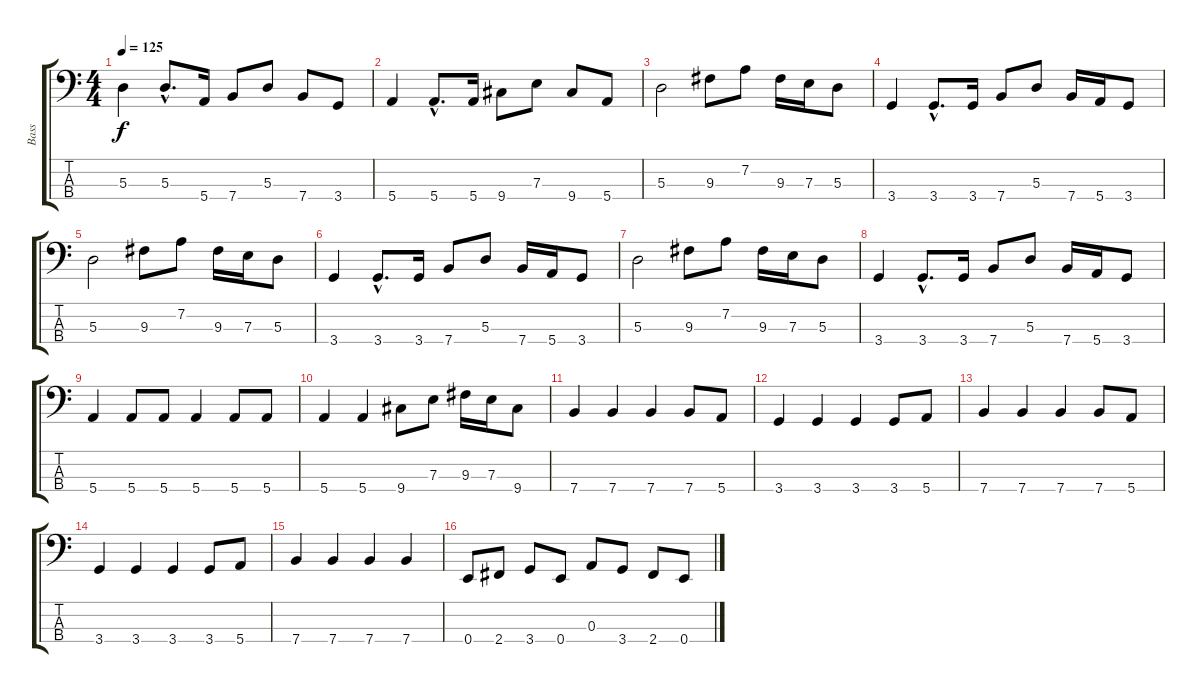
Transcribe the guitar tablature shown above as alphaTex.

\track ("Bass" "Bass") {instrument electricbassfinger}
\staff {score tabs}
\tuning (G2 D2 A1 E1) {hide}
\ts (4 4)
\tempo 125
\clef f4
\ks c
5.3.4{dy f} 5.3{hac}.8{d} 5.4.16 7.4.8 5.3.8 7.4.8 3.4.8 |
5.4.4 5.4{hac}.8{d} 5.4.16 9.4.8 7.3.8 9.4.8 5.4.8 |
5.3.2 9.3.8 7.2.8 9.3.16 7.3.16 5.3.8 |
3.4.4 3.4{hac}.8{d} 3.4.16 7.4.8 5.3.8 7.4.16 5.4.16 3.4.8 |
5.3.2 9.3.8 7.2.8 9.3.16 7.3.16 5.3.8 |
3.4.4 3.4{hac}.8{d} 3.4.16 7.4.8 5.3.8 7.4.16 5.4.16 3.4.8 |
5.3.2 9.3.8 7.2.8 9.3.16 7.3.16 5.3.8 |
3.4.4 3.4{hac}.8{d} 3.4.16 7.4.8 5.3.8 7.4.16 5.4.16 3.4.8 |
5.4.4 5.4.8 5.4.8 5.4.4 5.4.8 5.4.8 |
5.4.4 5.4.4 9.4.8 7.3.8 9.3.16 7.3.16 9.4.8 |
7.4.4 7.4.4 7.4.4 7.4.8 5.4.8 |
3.4.4 3.4.4 3.4.4 3.4.8 5.4.8 |
7.4.4 7.4.4 7.4.4 7.4.8 5.4.8 |
3.4.4 3.4.4 3.4.4 3.4.8 5.4.8 |
7.4.4 7.4.4 7.4.4 7.4.4 |
0.4.8 2.4.8 3.4.8 0.4.8 0.3.8 3.4.8 2.4.8 0.4.8
